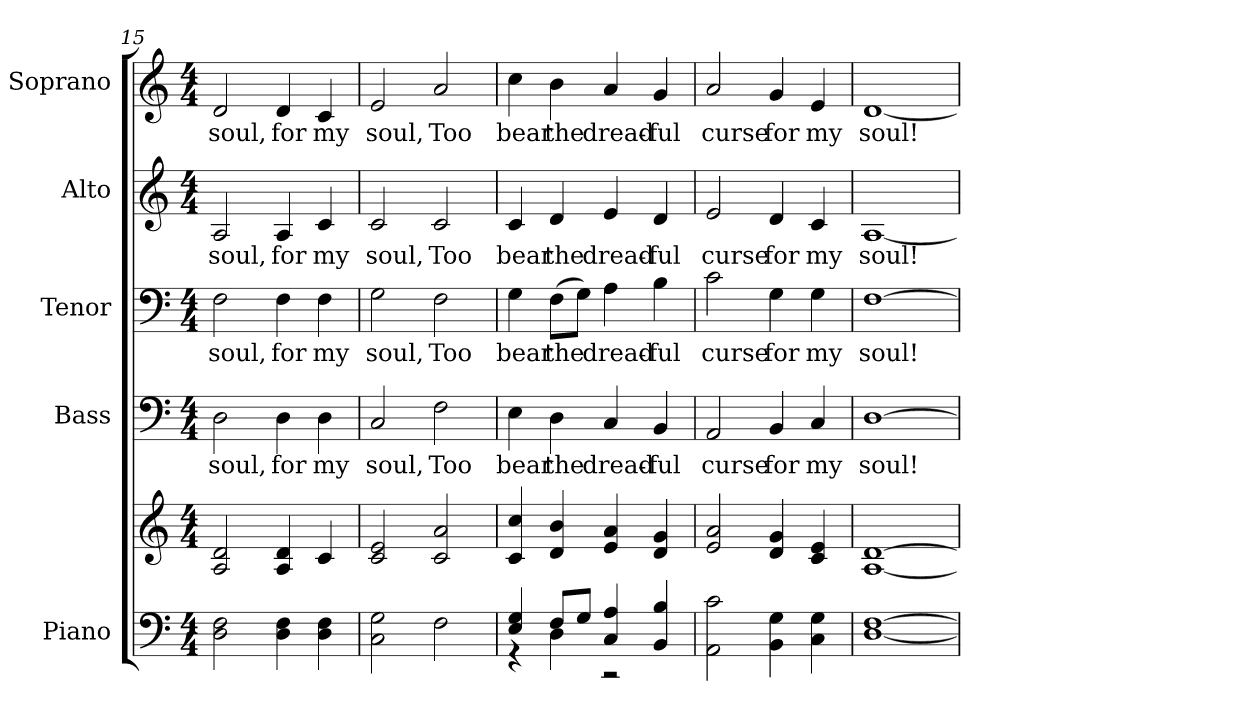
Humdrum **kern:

**kern	**kern	**kern	**text	**kern	**text	**kern	**text	**kern	**text
*part5	*part5	*part4	*part4	*part3	*part3	*part2	*part2	*part1	*part1
*staff6	*staff5	*staff4	*staff4	*staff3	*staff3	*staff2	*staff2	*staff1	*staff1
*I"Piano	*	*I"Bass	*	*I"Tenor	*	*I"Alto	*	*I"Soprano	*
*I'Pno.	*	*I'B.	*	*I'T.	*	*I'A.	*	*I'S.	*
*clefF4	*clefG2	*clefF4	*	*clefF4	*	*clefG2	*	*clefG2	*
*k[]	*k[]	*k[]	*	*k[]	*	*k[]	*	*k[]	*
*C:	*C:	*C:	*	*C:	*	*C:	*	*C:	*
*M4/4	*M4/4	*M4/4	*	*M4/4	*	*M4/4	*	*M4/4	*
=15	=15	=15	=15	=15	=15	=15	=15	=15	=15
!	!	!	!LO:LY:b:color=#000000	!	!	!	!	!	!
!	!	!	!	!	!LO:LY:b:color=#000000	!	!	!	!
!	!	!	!	!	!	!	!LO:LY:b:color=#000000	!	!
!	!	!	!	!	!	!	!	!	!LO:LY:b:color=#000000
2Di\ 2Fi	2Ai/ 2di	2Di\	soul,	2Fi\	soul,	2Ai/	soul,	2di/	soul,
!	!	!	!LO:LY:b:color=#000000	!	!	!	!	!	!
!	!	!	!	!	!LO:LY:b:color=#000000	!	!	!	!
!	!	!	!	!	!	!	!LO:LY:b:color=#000000	!	!
!	!	!	!	!	!	!	!	!	!LO:LY:b:color=#000000
4Di\ 4Fi	4Ai/ 4di	4Di\	for	4Fi\	for	4Ai/	for	4di/	for
!	!	!	!LO:LY:b:color=#000000	!	!	!	!	!	!
!	!	!	!	!	!LO:LY:b:color=#000000	!	!	!	!
!	!	!	!	!	!	!	!LO:LY:b:color=#000000	!	!
!	!	!	!	!	!	!	!	!	!LO:LY:b:color=#000000
4Di\ 4Fi	4ci/	4Di\	my	4Fi\	my	4ci/	my	4ci/	my
=16	=16	=16	=16	=16	=16	=16	=16	=16	=16
!	!	!	!LO:LY:b:color=#000000	!	!	!	!	!	!
!	!	!	!	!	!LO:LY:b:color=#000000	!	!	!	!
!	!	!	!	!	!	!	!LO:LY:b:color=#000000	!	!
!	!	!	!	!	!	!	!	!	!LO:LY:b:color=#000000
2Ci\ 2Gi	2ci/ 2ei	2Ci/	soul,	2Gi\	soul,	2ci/	soul,	2ei/	soul,
!	!	!	!LO:LY:b:color=#000000	!	!	!	!	!	!
!	!	!	!	!	!LO:LY:b:color=#000000	!	!	!	!
!	!	!	!	!	!	!	!LO:LY:b:color=#000000	!	!
!	!	!	!	!	!	!	!	!	!LO:LY:b:color=#000000
2Fi\	2ci/ 2ai	2Fi\	Too	2Fi\	Too	2ci/	Too	2ai/	Too
!!LO:PB:g=z
=17	=17	=17	=17	=17	=17	=17	=17	=17	=17
*^	*	*	*	*	*	*	*	*	*
!	!	!	!	!LO:LY:b:color=#000000	!	!	!	!	!	!
!	!	!	!	!	!	!LO:LY:b:color=#000000	!	!	!	!
!	!	!	!	!	!	!	!	!LO:LY:b:color=#000000	!	!
!	!	!	!	!	!	!	!	!	!	!LO:LY:b:color=#000000
4Ei/ 4Gi	4r	4ci/ 4cci	4Ei\	bear	4Gi\	bear	4ci/	bear	4cci\	bear
!	!	!	!	!LO:LY:b:color=#000000	!	!	!	!	!	!
!	!	!	!	!	!	!LO:LY:b:color=#000000	!	!	!	!
!	!	!	!	!	!	!	!	!LO:LY:b:color=#000000	!	!
!	!	!	!	!	!	!	!	!	!	!LO:LY:b:color=#000000
8Fi/L	4Di\	4di/ 4bi	4Di\	the	(8Fi\L	the	4di/	the	4bi\	the
8Gi/J	.	.	.	.	8Gi\J)	.	.	.	.	.
!	!	!	!	!LO:LY:b:color=#000000	!	!	!	!	!	!
!	!	!	!	!	!	!LO:LY:b:color=#000000	!	!	!	!
!	!	!	!	!	!	!	!	!LO:LY:b:color=#000000	!	!
!	!	!	!	!	!	!	!	!	!	!LO:LY:b:color=#000000
4Ci/ 4Ai	2r	4ei/ 4ai	4Ci/	dread-	4Ai\	dread-	4ei/	dread-	4ai/	dread-
!	!	!	!	!LO:LY:b:color=#000000	!	!	!	!	!	!
!	!	!	!	!	!	!LO:LY:b:color=#000000	!	!	!	!
!	!	!	!	!	!	!	!	!LO:LY:b:color=#000000	!	!
!	!	!	!	!	!	!	!	!	!	!LO:LY:b:color=#000000
4BBi/ 4Bi	.	4di/ 4gi	4BBi/	-ful	4Bi\	-ful	4di/	-ful	4gi/	-ful
*v	*v	*	*	*	*	*	*	*	*	*
=18	=18	=18	=18	=18	=18	=18	=18	=18	=18
!	!	!	!LO:LY:b:color=#000000	!	!	!	!	!	!
!	!	!	!	!	!LO:LY:b:color=#000000	!	!	!	!
!	!	!	!	!	!	!	!LO:LY:b:color=#000000	!	!
!	!	!	!	!	!	!	!	!	!LO:LY:b:color=#000000
2AAi\ 2ci	2ei/ 2ai	2AAi/	curse	2ci\	curse	2ei/	curse	2ai/	curse
!	!	!	!LO:LY:b:color=#000000	!	!	!	!	!	!
!	!	!	!	!	!LO:LY:b:color=#000000	!	!	!	!
!	!	!	!	!	!	!	!LO:LY:b:color=#000000	!	!
!	!	!	!	!	!	!	!	!	!LO:LY:b:color=#000000
4BBi\ 4Gi	4di/ 4gi	4BBi/	for	4Gi\	for	4di/	for	4gi/	for
!	!	!	!LO:LY:b:color=#000000	!	!	!	!	!	!
!	!	!	!	!	!LO:LY:b:color=#000000	!	!	!	!
!	!	!	!	!	!	!	!LO:LY:b:color=#000000	!	!
!	!	!	!	!	!	!	!	!	!LO:LY:b:color=#000000
4Ci\ 4Gi	4ci/ 4ei	4Ci/	my	4Gi\	my	4ci/	my	4ei/	my
=19	=19	=19	=19	=19	=19	=19	=19	=19	=19
!	!	!	!LO:LY:b:color=#000000	!	!	!	!	!	!
!	!	!	!	!	!LO:LY:b:color=#000000	!	!	!	!
!	!	!	!	!	!	!	!LO:LY:b:color=#000000	!	!
!	!	!	!	!	!	!	!	!	!LO:LY:b:color=#000000
[<1Di [>1Fi	[<1Ai [>1di	[>1Di	soul!	[>1Fi	soul!	[<1Ai	soul!	[<1di	soul!
=	=	=	=	=	=	=	=	=	=
*-	*-	*-	*-	*-	*-	*-	*-	*-	*-
